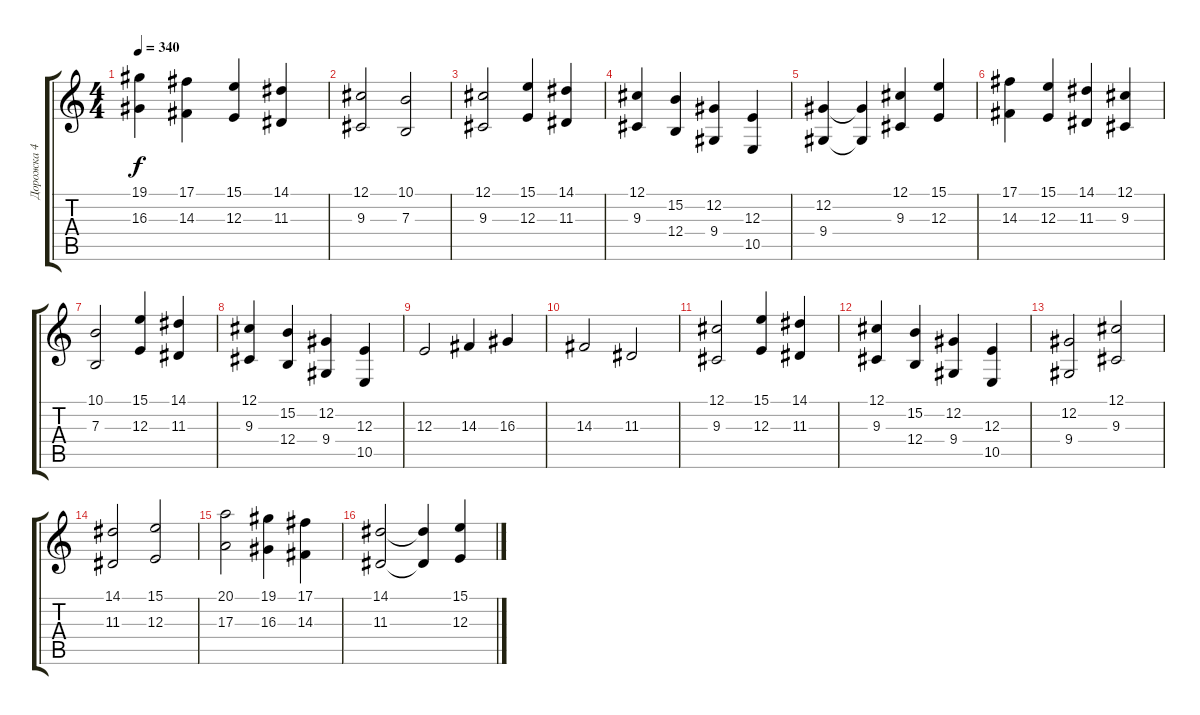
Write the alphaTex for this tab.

\track ("Дорожка 4" "Дорожка 4") {instrument tremolostrings}
\staff {score tabs}
\tuning (Db4 Ab3 E3 B2 Gb2 Db2) {hide}
\ts (4 4)
\tempo 340
\clef g2
\ks c
(19.1 16.3).4{dy f} (17.1 14.3).4 (15.1 12.3).4 (14.1 11.3).4 |
(12.1 9.3).2 (10.1 7.3).2 |
(12.1 9.3).2 (15.1 12.3).4 (14.1 11.3).4 |
(12.1 9.3).4 (15.2 12.4).4 (12.2 9.4).4 (12.3 10.5).4 |
(12.2 9.4).4 (12.2{t} 9.4{t}).4 (12.1 9.3).4 (15.1 12.3).4 |
(17.1 14.3).4 (15.1 12.3).4 (14.1 11.3).4 (12.1 9.3).4 |
(10.1 7.3).2 (15.1 12.3).4 (14.1 11.3).4 |
(12.1 9.3).4 (15.2 12.4).4 (12.2 9.4).4 (12.3 10.5).4 |
12.3.2 14.3.4 16.3.4 |
14.3.2 11.3.2 |
(12.1 9.3).2 (15.1 12.3).4 (14.1 11.3).4 |
(12.1 9.3).4 (15.2 12.4).4 (12.2 9.4).4 (12.3 10.5).4 |
(12.2 9.4).2 (12.1 9.3).2 |
(14.1 11.3).2 (15.1 12.3).2 |
(20.1 17.3).2 (19.1 16.3).4 (17.1 14.3).4 |
(14.1 11.3).2 (14.1{t} 11.3{t}).4 (15.1 12.3).4
